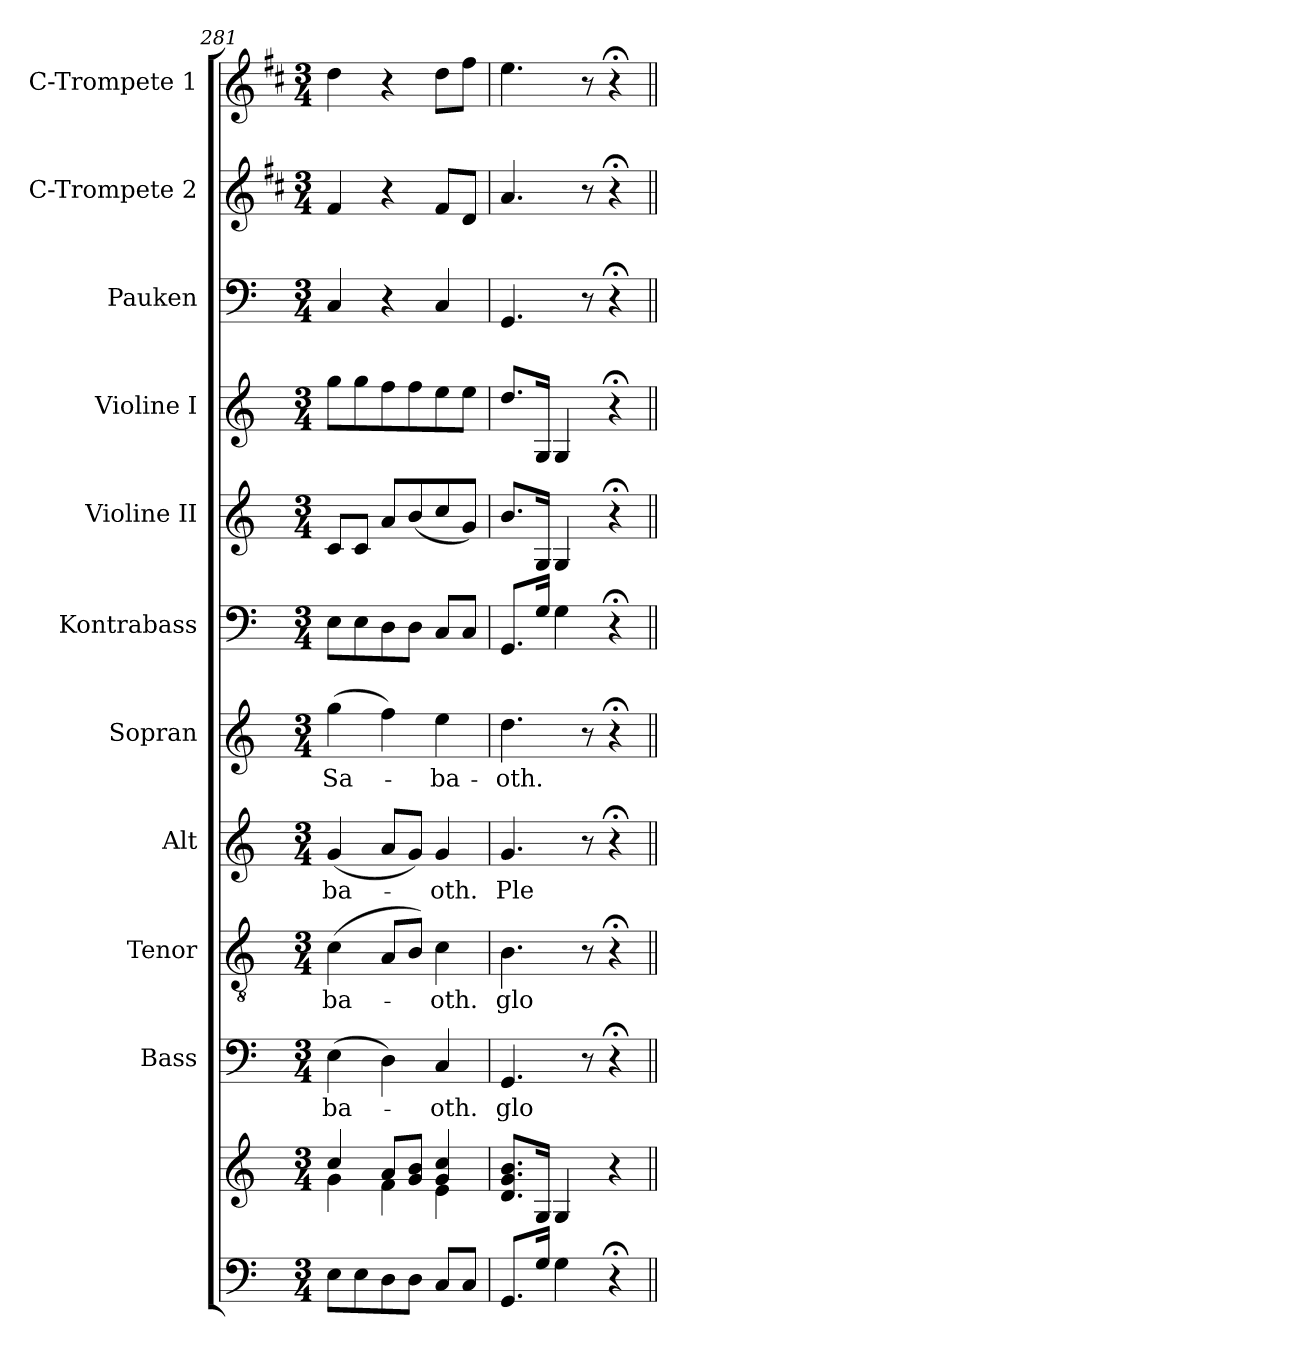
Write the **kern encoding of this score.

**kern	**kern	**kern	**text	**kern	**text	**kern	**text	**kern	**text	**kern	**kern	**kern	**kern	**kern	**kern
*part11	*part11	*part10	*part10	*part9	*part9	*part8	*part8	*part7	*part7	*part6	*part5	*part4	*part3	*part2	*part1
*staff12	*staff11	*staff10	*staff10	*staff9	*staff9	*staff8	*staff8	*staff7	*staff7	*staff6	*staff5	*staff4	*staff3	*staff2	*staff1
*	*	*I"Bass	*	*I"Tenor	*	*I"Alt	*	*I"Sopran	*	*I"Kontrabass	*I"Violine II	*I"Violine I	*I"Pauken	*I"C-Trompete 2	*I"C-Trompete 1
*	*	*I'B.	*	*I'T.	*	*I'A.	*	*I'S.	*	*I'Kb.	*I'Vl. II	*I'Vl. I	*I'Pk.	*I'C Trp. 2	*I'C Trp. 1
!!LO:PB:g=z
*clefF4	*clefG2	*clefF4	*	*clefGv2	*	*clefG2	*	*clefG2	*	*clefF4	*clefG2	*clefG2	*clefF4	*clefG2	*clefG2
*	*	*	*	*	*	*	*	*	*	*ITrd7c12	*	*	*	*ITrd1c2	*ITrd1c2
*k[]	*k[]	*k[]	*	*k[]	*	*k[]	*	*k[]	*	*k[]	*k[]	*k[]	*k[]	*k[]	*k[]
*C:	*C:	*C:	*	*C:	*	*C:	*	*C:	*	*C:	*C:	*C:	*C:	*C:	*C:
*M3/4	*M3/4	*M3/4	*	*M3/4	*	*M3/4	*	*M3/4	*	*M3/4	*M3/4	*M3/4	*M3/4	*M3/4	*M3/4
=281	=281	=281	=281	=281	=281	=281	=281	=281	=281	=281	=281	=281	=281	=281	=281
*	*^	*	*	*	*	*	*	*	*	*	*	*	*	*	*
!	!	!	!	!LO:LY:b	!	!LO:LY:b	!	!LO:LY:b	!	!LO:LY:b	!	!	!	!	!	!
8E\L	4cc/	4g\	(>4E\	-ba-	(>4c\	-ba-	(<4g/	-ba-	(>4gg\	Sa-	8EE\L	8c/L	8gg\L	4C/	4e/	4cc\
8E\	.	.	.	.	.	.	.	.	.	.	8EE\	8c/J	8gg\	.	.	.
8D\	8a/L	4f\	4D\)	.	8A/L	.	8a/L	.	4ff\)	.	8DD\	8a/L	8ff\	4r	4r	4r
8D\J	8g/ 8b/J	.	.	.	8B/J)	.	8g/J)	.	.	.	8DD\J	(<8b/	8ff\	.	.	.
!	!	!	!	!LO:LY:b	!	!LO:LY:b	!	!LO:LY:b	!	!LO:LY:b	!	!	!	!	!	!
8C/L	4g/ 4cc/	4e\	4C/	-oth.	4c\	-oth.	4g/	-oth.	4ee\	-ba-	8CC/L	8cc/	8ee\	4C/	8e/L	8cc\L
8C/J	.	.	.	.	.	.	.	.	.	.	8CC/J	8g/J)	8ee\J	.	8c/J	8ee\J
*	*v	*v	*	*	*	*	*	*	*	*	*	*	*	*	*	*
=282	=282	=282	=282	=282	=282	=282	=282	=282	=282	=282	=282	=282	=282	=282	=282
!	!	!	!LO:LY:b	!	!LO:LY:b	!	!LO:LY:b	!	!LO:LY:b	!	!	!	!	!	!
8.GG/L	8.d/ 8.g/ 8.b/L	4.GG/	glo-	4.B\	glo-	4.g/	Ple-	4.dd\	-oth.	8.GGG/L	8.b/L	8.dd/L	4.GG/	4.g/	4.dd\
16G/Jk	16G/Jk	.	.	.	.	.	.	.	.	16GG/Jk	16G/Jk	16G/Jk	.	.	.
4G\	4G/	.	.	.	.	.	.	.	.	4GG\	4G/	4G/	.	.	.
.	.	8r	.	8r	.	8r	.	8r	.	.	.	.	8r	8r	8r
4r;<	4r	4r;<	.	4r;<	.	4r;<	.	4r;<	.	4r;<	4r;<	4r;<	4r;<	4r;<	4r;<
=||	=||	=||	=||	=||	=||	=||	=||	=||	=||	=||	=||	=||	=||	=||	=||
*-	*-	*-	*-	*-	*-	*-	*-	*-	*-	*-	*-	*-	*-	*-	*-
